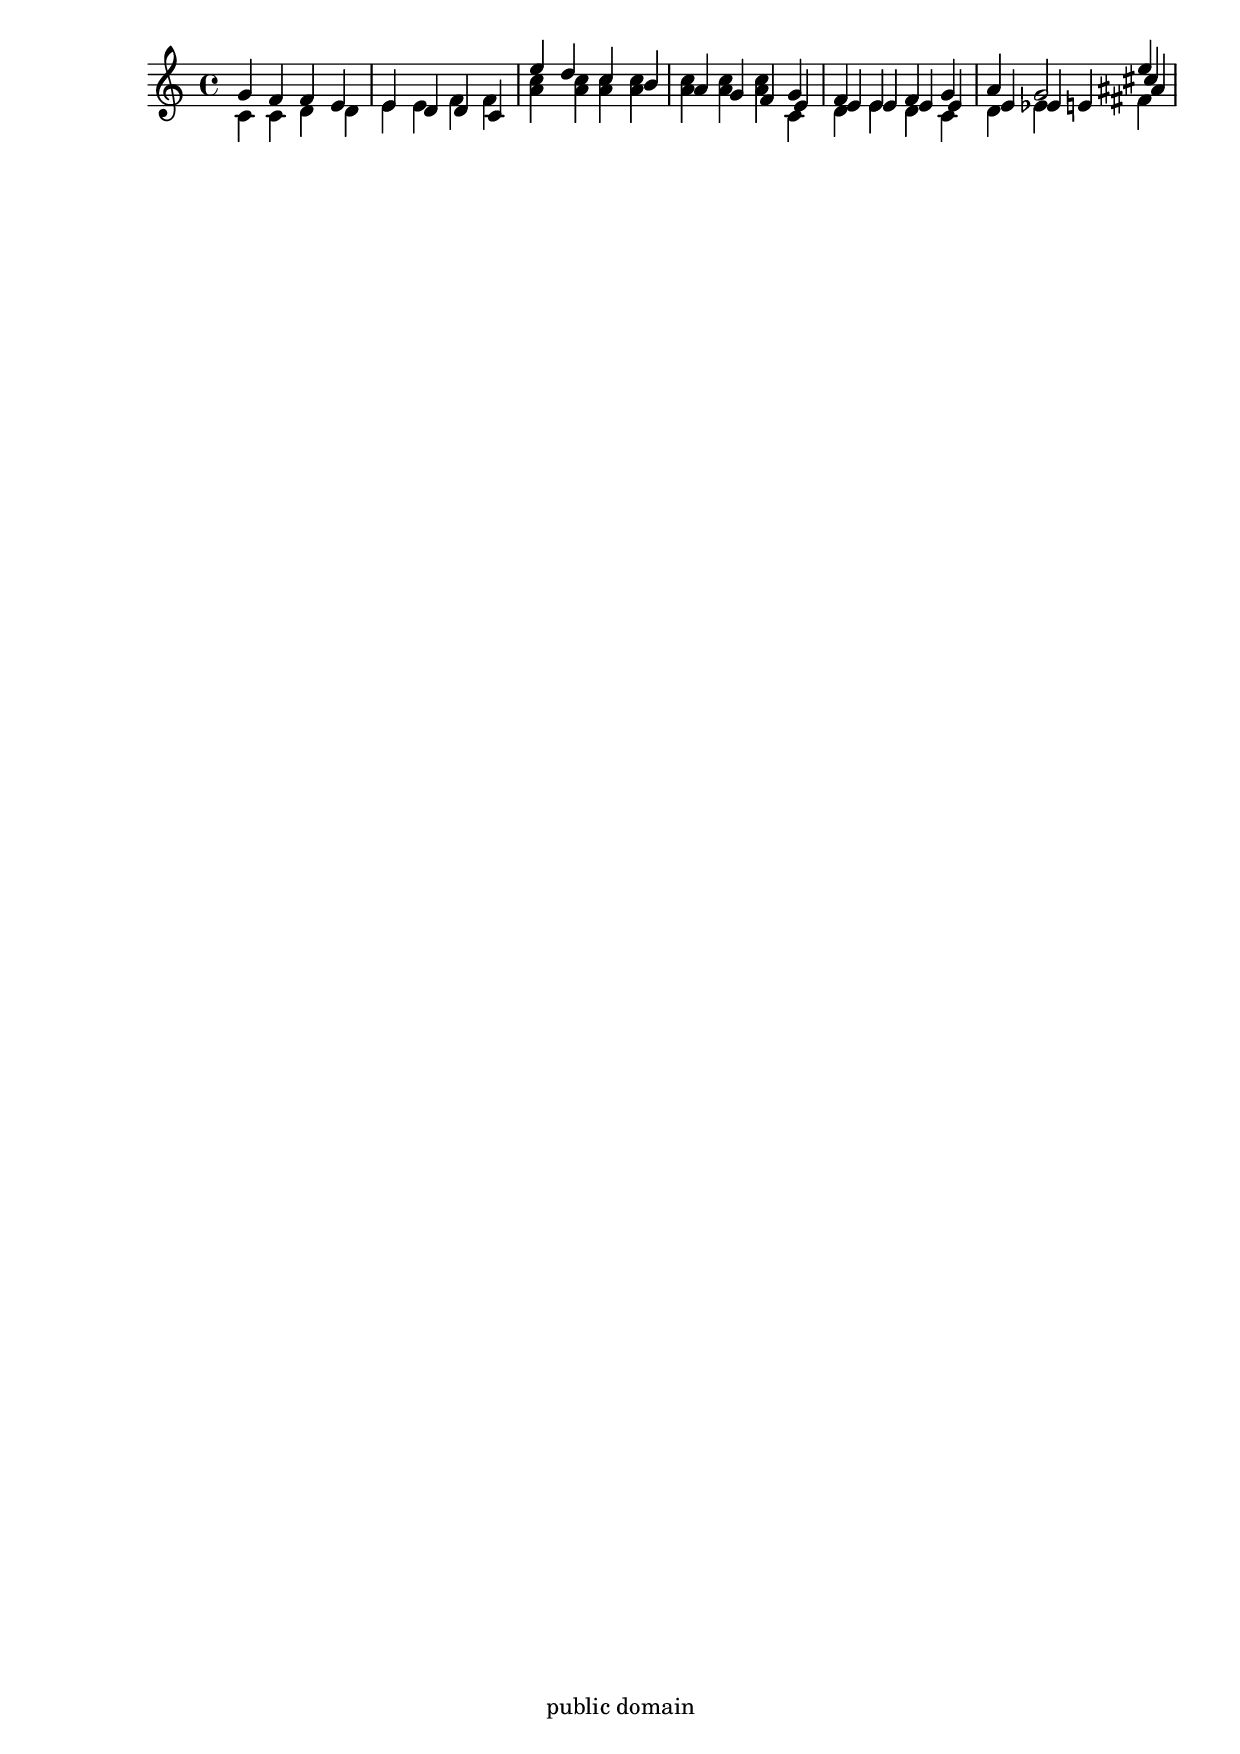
#(ly:set-option 'old-relative)
\version "1.9.8"
\header{
texidoc="
Normal collisions. We have support for polyphony, where the
middle voices are horizontally shifted.
"
filename = 	 "collisions.ly"
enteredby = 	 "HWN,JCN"
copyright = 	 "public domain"
}


twovoice =
\notes \relative c' \context Staff \notes << 
	 {  g4 f f e e d d c } 
\\ {  c4 c  d d e e f f }
>>

twovoicechords = \context Staff \notes <<
 \relative c' {
 e4 d c b a g f
	}\\
 \relative c' {
	 <a c>4 <a c>4 <a c>4 <a c>4 <a c>
		<a c> <a c>  
	}
>>


threevoice =  \context Staff \notes <<
	 { g4 f e f g a g2 } \\
	 {  c4 d e d c d es } \\
	 { e4 e e e e e e e  }
>>

hairyChord =  \context Staff \notes \relative c''
    << e \\
      fis, \\
      cis' \\
      \\
      ais
      >>


\score{
	\notes { \transpose c c' {
	   \twovoice
	   \twovoicechords
	   \threevoice   }
	 \hairyChord
	}
	
%	\midi { \tempo 4:80 }
}

